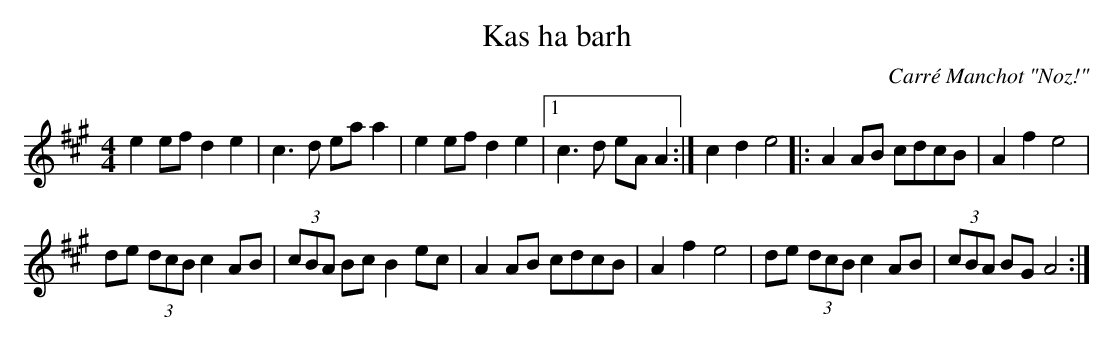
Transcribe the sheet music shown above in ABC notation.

X:1
T:Kas ha barh
C:Carré Manchot "Noz!"
M:4/4
L:1/8
K:A
e2ef d2e2|c3d eaa2|e2ef d2e2|1 c3d eAA2:|c2d2 e4\
|:A2AB cdcB|A2f2e4|
de (3dcB c2AB|(3cBA Bc B2ec|\
A2AB cdcB|A2f2e4|de (3dcB c2AB|(3cBA BG A4:|
